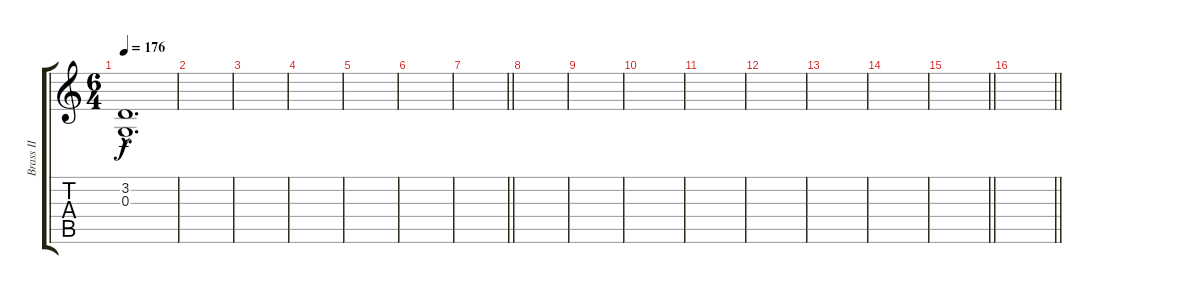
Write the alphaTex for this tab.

\track ("Brass II" "Brass II") {instrument frenchhorn}
\staff {score tabs}
\tuning (E4 B3 G3 D3 A2 E2) {hide}
\ts (6 4)
\tempo 176
\clef g2
\ks c
(3.2{hac t} 0.3{hac t}).1{d dy f volume 9} |
|
|
|
|
|
\barLineRight lightlight
|
\section ("" "")
|
|
|
|
|
|
|
\barLineRight lightlight
|
\barLineRight lightlight
